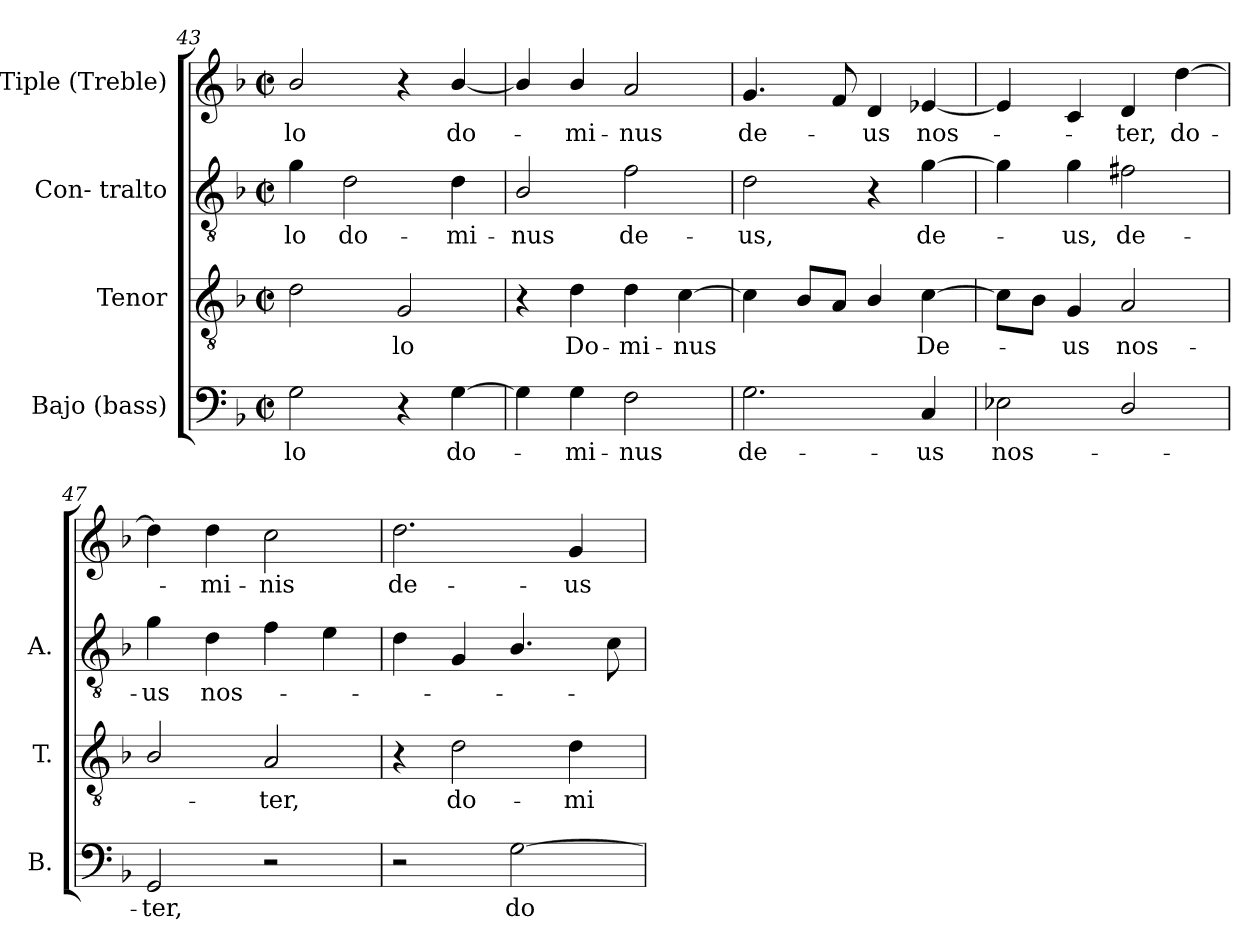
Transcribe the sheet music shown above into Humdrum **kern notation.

**kern	**text	**kern	**text	**text	**kern	**text	**kern	**text
*part4	*part4	*part3	*part3	*part3	*part2	*part2	*part1	*part1
*staff4	*staff4	*staff3	*staff3	*staff3	*staff2	*staff2	*staff1	*staff1
*I"Bajo (bass)	*	*I"Tenor	*	*	*I"Con- tralto	*	*I"Tiple (Treble)	*
*I'B.	*	*I'T.	*	*	*I'A.	*	*	*
*clefF4	*	*clefGv2	*	*	*clefGv2	*	*clefG2	*
*	*	*ITrd7c12	*	*	*ITrd7c12	*	*	*
*k[b-]	*	*k[b-]	*	*	*k[b-]	*	*k[b-]	*
*F:	*	*F:	*	*	*F:	*	*F:	*
*M2/2	*	*M2/2	*	*	*M2/2	*	*M2/2	*
*met(c|)	*	*met(c|)	*	*	*met(c|)	*	*met(c|)	*
=43	=43	=43	=43	=43	=43	=43	=43	=43
!	!LO:LY:b:color=#000000	!	!	!	!	!	!	!
!	!	!	!	!	!	!LO:LY:b:color=#000000	!	!
!	!	!	!	!	!	!	!	!LO:LY:b:color=#000000
2Gi\	-lo	2Di\	.	.	4Gi\	-lo	2b-i/	-lo
!	!	!	!	!	!	!LO:LY:b:color=#000000	!	!
.	.	.	.	.	2Di\	do-	.	.
!	!	!	!LO:LY:b:color=#000000	!LO:LY:b:color=#000000	!	!	!	!
4r	.	2GGi/	-lo	.	.	.	4r	.
!	!LO:LY:b:color=#000000	!	!	!	!	!	!	!
!	!	!	!	!	!	!LO:LY:b:color=#000000	!	!
!	!	!	!	!	!	!	!	!LO:LY:b:color=#000000
[4Gi\	do-	.	.	.	4Di\	-mi-	[4b-i/	do-
=44	=44	=44	=44	=44	=44	=44	=44	=44
!	!	!	!	!	!	!LO:LY:b:color=#000000	!	!
4Gi\]	.	4r	.	.	2BB-i/	-nus	4b-i/]	.
!	!LO:LY:b:color=#000000	!	!	!	!	!	!	!
!	!	!	!LO:LY:b:color=#000000	!	!	!	!	!
!	!	!	!	!	!	!	!	!LO:LY:b:color=#000000
4Gi\	-mi-	4Di\	Do-	.	.	.	4b-i/	-mi-
!	!LO:LY:b:color=#000000	!	!	!	!	!	!	!
!	!	!	!LO:LY:b:color=#000000	!	!	!	!	!
!	!	!	!	!	!	!LO:LY:b:color=#000000	!	!
!	!	!	!	!	!	!	!	!LO:LY:b:color=#000000
2Fi\	-nus	4Di\	-mi-	.	2Fi\	de-	2ai/	-nus
!	!	!	!LO:LY:b:color=#000000	!	!	!	!	!
.	.	[4Ci\	-nus	.	.	.	.	.
=45	=45	=45	=45	=45	=45	=45	=45	=45
!	!LO:LY:b:color=#000000	!	!	!	!	!	!	!
!	!	!	!	!	!	!LO:LY:b:color=#000000	!	!
!	!	!	!	!	!	!	!	!LO:LY:b:color=#000000
2.Gi\	de-	4Ci\]	.	.	2Di\	-us,	4.gi/	de-
.	.	8BB-i/L	.	.	.	.	.	.
.	.	8AAi/J	.	.	.	.	8fi/	.
!	!	!	!	!	!	!	!	!LO:LY:b:color=#000000
.	.	4BB-i/	.	.	4r	.	4di/	-us
!	!LO:LY:b:color=#000000	!	!	!	!	!	!	!
!	!	!	!LO:LY:b:color=#000000	!	!	!	!	!
!	!	!	!	!	!	!LO:LY:b:color=#000000	!	!
!	!	!	!	!	!	!	!	!LO:LY:b:color=#000000
4Ci/	-us	[4Ci\	De-	.	[4Gi\	de-	[4e-Xi/	nos-
=46	=46	=46	=46	=46	=46	=46	=46	=46
!	!LO:LY:b:color=#000000	!	!	!	!	!	!	!
2E-Xi\	nos-	8Ci\L]	.	.	4Gi\]	.	4e-i/]	.
.	.	8BB-i\J	.	.	.	.	.	.
!	!	!	!LO:LY:b:color=#000000	!	!	!	!	!
!	!	!	!	!	!	!LO:LY:b:color=#000000	!	!
.	.	4GGi/	-us	.	4Gi\	-us,	4ci/	.
!	!	!	!LO:LY:b:color=#000000	!	!	!	!	!
!	!	!	!	!	!	!LO:LY:b:color=#000000	!	!
!	!	!	!	!	!	!	!	!LO:LY:b:color=#000000
2Di/	.	2AAi/	nos-	.	2F#Xi\	de-	4di/	-ter,
!	!	!	!	!	!	!	!	!LO:LY:b:color=#000000
.	.	.	.	.	.	.	[4ddi\	do-
=47	=47	=47	=47	=47	=47	=47	=47	=47
!	!LO:LY:b:color=#000000	!	!	!	!	!	!	!
!	!	!	!	!	!	!LO:LY:b:color=#000000	!	!
2GGi/	-ter,	2BB-i/	.	.	4Gi\	-us	4ddi\]	.
!	!	!	!	!	!	!LO:LY:b:color=#000000	!	!
!	!	!	!	!	!	!	!	!LO:LY:b:color=#000000
.	.	.	.	.	4Di\	nos-	4ddi\	-mi-
!	!	!	!LO:LY:b:color=#000000	!	!	!	!	!
!	!	!	!	!	!	!	!	!LO:LY:b:color=#000000
2r	.	2AAi/	-ter,	.	4Fi\	.	2cci\	-nis
.	.	.	.	.	4Ei\	.	.	.
!!LO:LB:g=z
=48	=48	=48	=48	=48	=48	=48	=48	=48
!	!	!	!	!	!	!	!	!LO:LY:b:color=#000000
2r	.	4r	.	.	4Di\	.	2.ddi\	de-
!	!	!	!LO:LY:b:color=#000000	!	!	!	!	!
.	.	2Di\	do-	.	4GGi/	.	.	.
!	!LO:LY:b:color=#000000	!	!	!	!	!	!	!
[2Gi\	do-	.	.	.	4.BB-i/	.	.	.
!	!	!	!LO:LY:b:color=#000000	!	!	!	!	!
!	!	!	!	!	!	!	!	!LO:LY:b:color=#000000
.	.	4Di\	-mi-	.	.	.	4gi/	-us
.	.	.	.	.	8Ci\	.	.	.
=	=	=	=	=	=	=	=	=
*-	*-	*-	*-	*-	*-	*-	*-	*-
